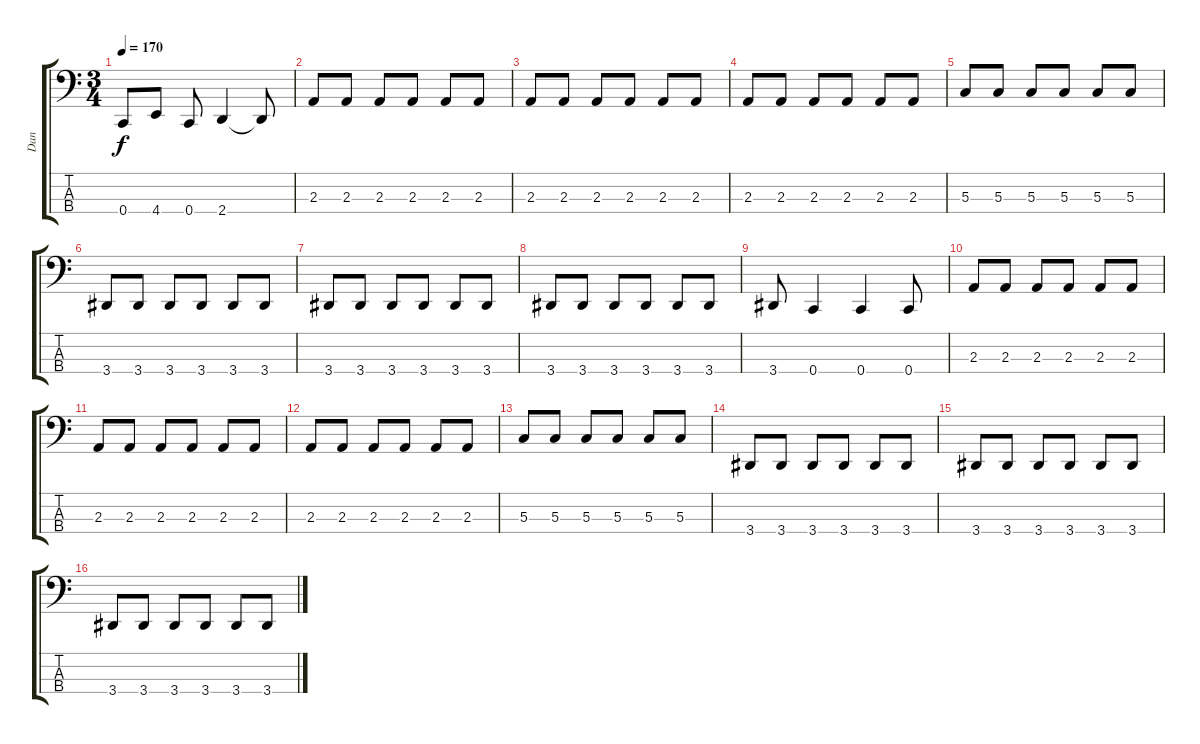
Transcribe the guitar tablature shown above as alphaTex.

\track ("Dan" "Dan") {instrument electricbasspick}
\staff {score tabs}
\tuning (F2 C2 G1 C1) {hide}
\ts (3 4)
\tempo 170
\clef f4
\ks c
0.4.8{dy f} 4.4.8 0.4.8 2.4.4 2.4{t}.8 |
2.3.8 2.3.8 2.3.8 2.3.8 2.3.8 2.3.8 |
2.3.8 2.3.8 2.3.8 2.3.8 2.3.8 2.3.8 |
2.3.8 2.3.8 2.3.8 2.3.8 2.3.8 2.3.8 |
5.3.8 5.3.8 5.3.8 5.3.8 5.3.8 5.3.8 |
3.4.8 3.4.8 3.4.8 3.4.8 3.4.8 3.4.8 |
3.4.8 3.4.8 3.4.8 3.4.8 3.4.8 3.4.8 |
3.4.8 3.4.8 3.4.8 3.4.8 3.4.8 3.4.8 |
3.4.8 0.4.4 0.4.4 0.4.8 |
2.3.8 2.3.8 2.3.8 2.3.8 2.3.8 2.3.8 |
2.3.8 2.3.8 2.3.8 2.3.8 2.3.8 2.3.8 |
2.3.8 2.3.8 2.3.8 2.3.8 2.3.8 2.3.8 |
5.3.8 5.3.8 5.3.8 5.3.8 5.3.8 5.3.8 |
3.4.8 3.4.8 3.4.8 3.4.8 3.4.8 3.4.8 |
3.4.8 3.4.8 3.4.8 3.4.8 3.4.8 3.4.8 |
3.4.8 3.4.8 3.4.8 3.4.8 3.4.8 3.4.8
